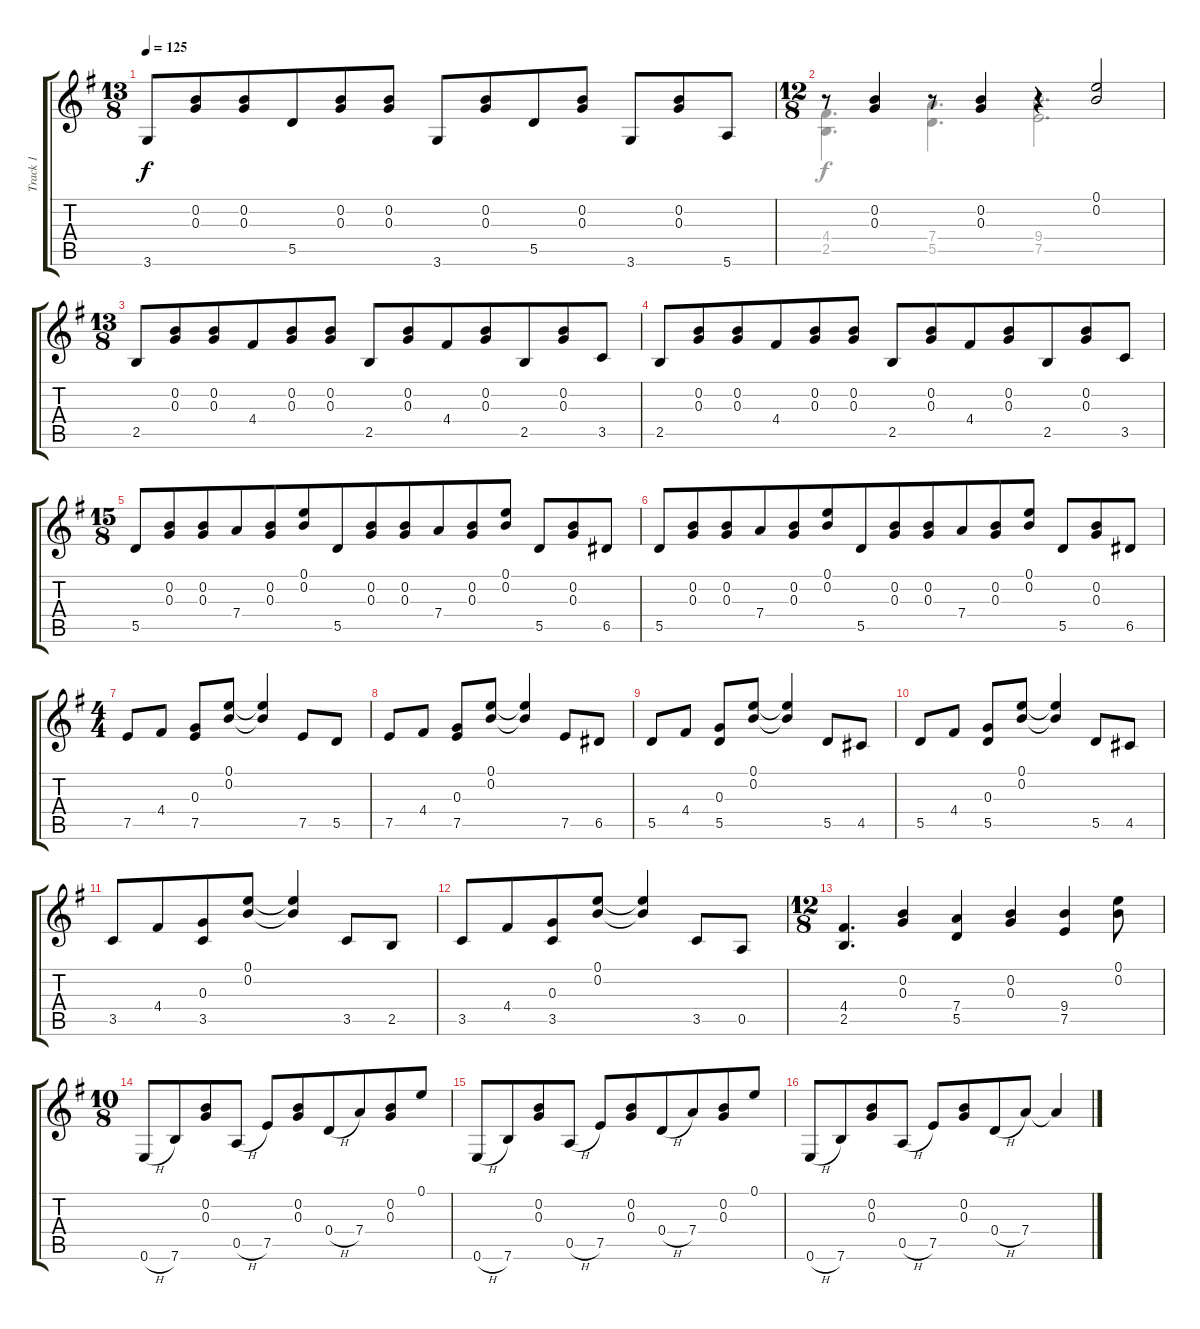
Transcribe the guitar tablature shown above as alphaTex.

\track ("Track 1" "Track 1") {instrument acousticguitarnylon}
\staff {score tabs}
\tuning (E4 B3 G3 D3 A2 E2) {hide}
\voice
\ts (13 8)
\tempo 125
\clef g2
\ks g
3.6.8{dy f beam merge} (0.2 0.3).8{beam merge} (0.2 0.3).8{beam merge} 5.5.8{beam merge} (0.2 0.3).8{beam merge} (0.2 0.3).8{beam split} 3.6.8{beam merge} (0.2 0.3).8{beam merge} 5.5.8{beam merge} (0.2 0.3).8 3.6.8{beam merge} (0.2 0.3).8{beam merge} 5.6.8 |
\ts (12 8)
r.8{beam merge} (0.2 0.3).4 r.8{beam merge} (0.2 0.3).4 r.4 (0.1 0.2).2 |
\ts (13 8)
2.5.8{beam merge} (0.2 0.3).8{beam merge} (0.2 0.3).8 4.4.8{beam merge} (0.2 0.3).8{beam merge} (0.2 0.3).8 2.5.8{beam merge} (0.2 0.3).8{beam merge} 4.4.8{beam merge} (0.2 0.3).8{beam merge} 2.5.8{beam merge} (0.2 0.3).8{beam merge} 3.5.8 |
2.5.8{beam merge} (0.2 0.3).8{beam merge} (0.2 0.3).8 4.4.8{beam merge} (0.2 0.3).8{beam merge} (0.2 0.3).8 2.5.8{beam merge} (0.2 0.3).8{beam merge} 4.4.8{beam merge} (0.2 0.3).8{beam merge} 2.5.8{beam merge} (0.2 0.3).8{beam merge} 3.5.8 |
\ts (15 8)
5.5.8{beam merge} (0.2 0.3).8{beam merge} (0.2 0.3).8{beam merge} 7.4.8{beam merge} (0.2 0.3).8 (0.1 0.2).8{beam merge} 5.5.8{beam merge} (0.2 0.3).8{beam merge} (0.2 0.3).8{beam merge} 7.4.8{beam merge} (0.2 0.3).8{beam merge} (0.1 0.2).8 5.5.8{beam merge} (0.2 0.3).8{beam merge} 6.5.8 |
5.5.8{beam merge} (0.2 0.3).8{beam merge} (0.2 0.3).8{beam merge} 7.4.8{beam merge} (0.2 0.3).8 (0.1 0.2).8{beam merge} 5.5.8{beam merge} (0.2 0.3).8{beam merge} (0.2 0.3).8{beam merge} 7.4.8{beam merge} (0.2 0.3).8{beam merge} (0.1 0.2).8 5.5.8{beam merge} (0.2 0.3).8{beam merge} 6.5.8 |
\ts (4 4)
7.5.8 4.4.8 (0.3 7.5).8 (0.1 0.2).8{beam merge} (0.1{t} 0.2{t}).4 7.5.8 5.5.8 |
7.5.8 4.4.8 (0.3 7.5).8 (0.1 0.2).8{beam merge} (0.1{t} 0.2{t}).4 7.5.8 6.5.8 |
5.5.8 4.4.8 (0.3 5.5).8 (0.1 0.2).8{beam merge} (0.1{t} 0.2{t}).4 5.5.8 4.5.8 |
5.5.8 4.4.8 (0.3 5.5).8 (0.1 0.2).8{beam merge} (0.1{t} 0.2{t}).4 5.5.8 4.5.8 |
3.5.8 4.4.8{beam merge} (0.3 3.5).8 (0.1 0.2).8{beam merge} (0.1{t} 0.2{t}).4 3.5.8{beam merge} 2.5.8 |
3.5.8 4.4.8{beam merge} (0.3 3.5).8 (0.1 0.2).8{beam merge} (0.1{t} 0.2{t}).4 3.5.8{beam merge} 0.5.8 |
\ts (12 8)
(4.4 2.5).4{d beam merge} (0.2 0.3).4 (7.4 5.5).4{beam merge} (0.2 0.3).4 (9.4 7.5).4 (0.1 0.2).8 |
\ts (10 8)
0.6{h}.8{beam merge} 7.6.8{beam merge} (0.2 0.3).8{beam merge} 0.5{h}.8 7.5.8{beam merge} (0.2 0.3).8{beam merge} 0.4{h}.8{beam merge} 7.4.8{beam merge} (0.2 0.3).8{beam merge} 0.1.8 |
0.6{h}.8{beam merge} 7.6.8{beam merge} (0.2 0.3).8{beam merge} 0.5{h}.8 7.5.8{beam merge} (0.2 0.3).8{beam merge} 0.4{h}.8{beam merge} 7.4.8{beam merge} (0.2 0.3).8{beam merge} 0.1.8 |
0.6{h}.8{beam merge} 7.6.8{beam merge} (0.2 0.3).8{beam merge} 0.5{h}.8 7.5.8{beam merge} (0.2 0.3).8{beam merge} 0.4{h}.8{beam merge} 7.4.8{beam merge} 7.4{t}.4
\voice
\clef g2
\ottava regular
\simile none
\ks g
|
(4.4 2.5).4{d} (7.4 5.5).4{d} (9.4 7.5).2{d} |
|
|
|
|
|
|
|
|
|
|
|
|
|
